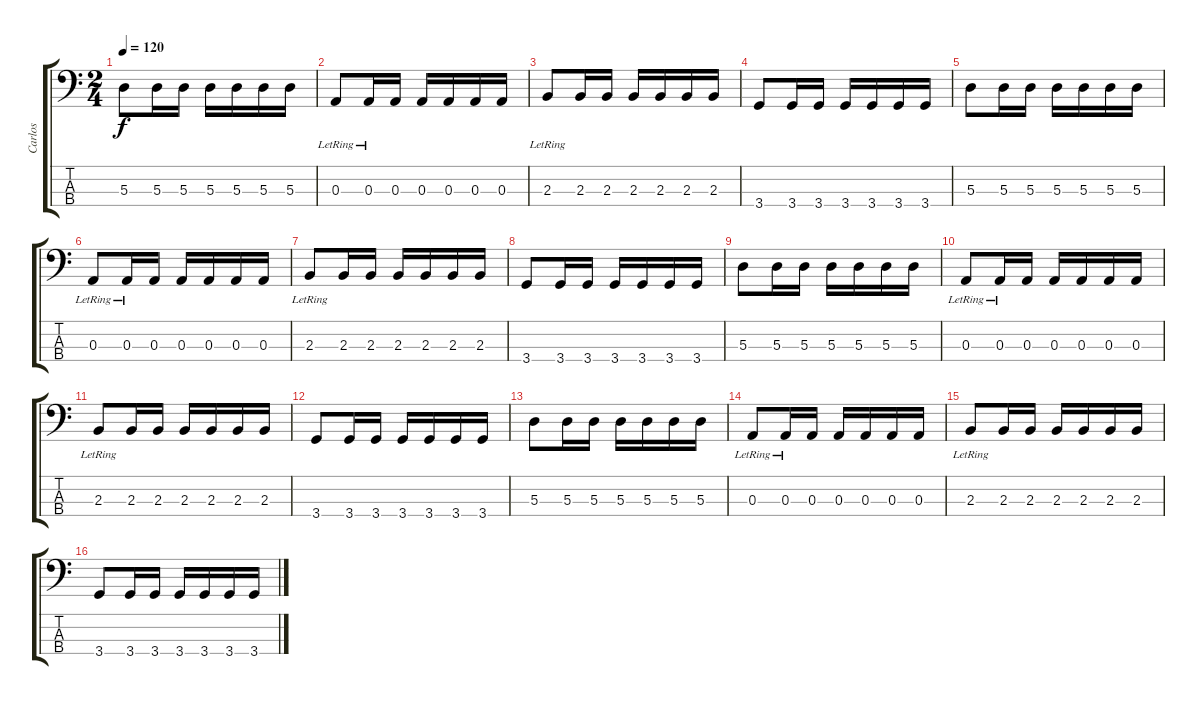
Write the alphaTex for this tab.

\track ("Carlos" "Carlos") {instrument electricbassfinger}
\staff {score tabs}
\tuning (G2 D2 A1 E1) {hide}
\ts (2 4)
\tempo 120
\clef f4
\ks c
5.3.8{dy f} 5.3.16 5.3.16 5.3.16 5.3.16 5.3.16 5.3.16 |
0.3{lr}.8 0.3{lr}.16 0.3.16 0.3.16 0.3.16 0.3.16 0.3.16 |
2.3{lr}.8 2.3.16 2.3.16 2.3.16 2.3.16 2.3.16 2.3.16 |
3.4.8 3.4.16 3.4.16 3.4.16 3.4.16 3.4.16 3.4.16 |
5.3.8 5.3.16 5.3.16 5.3.16 5.3.16 5.3.16 5.3.16 |
0.3{lr}.8 0.3{lr}.16 0.3.16 0.3.16 0.3.16 0.3.16 0.3.16 |
2.3{lr}.8 2.3.16 2.3.16 2.3.16 2.3.16 2.3.16 2.3.16 |
3.4.8 3.4.16 3.4.16 3.4.16 3.4.16 3.4.16 3.4.16 |
5.3.8 5.3.16 5.3.16 5.3.16 5.3.16 5.3.16 5.3.16 |
0.3{lr}.8 0.3{lr}.16 0.3.16 0.3.16 0.3.16 0.3.16 0.3.16 |
2.3{lr}.8 2.3.16 2.3.16 2.3.16 2.3.16 2.3.16 2.3.16 |
3.4.8 3.4.16 3.4.16 3.4.16 3.4.16 3.4.16 3.4.16 |
5.3.8 5.3.16 5.3.16 5.3.16 5.3.16 5.3.16 5.3.16 |
0.3{lr}.8 0.3{lr}.16 0.3.16 0.3.16 0.3.16 0.3.16 0.3.16 |
2.3{lr}.8 2.3.16 2.3.16 2.3.16 2.3.16 2.3.16 2.3.16 |
3.4.8 3.4.16 3.4.16 3.4.16 3.4.16 3.4.16 3.4.16
